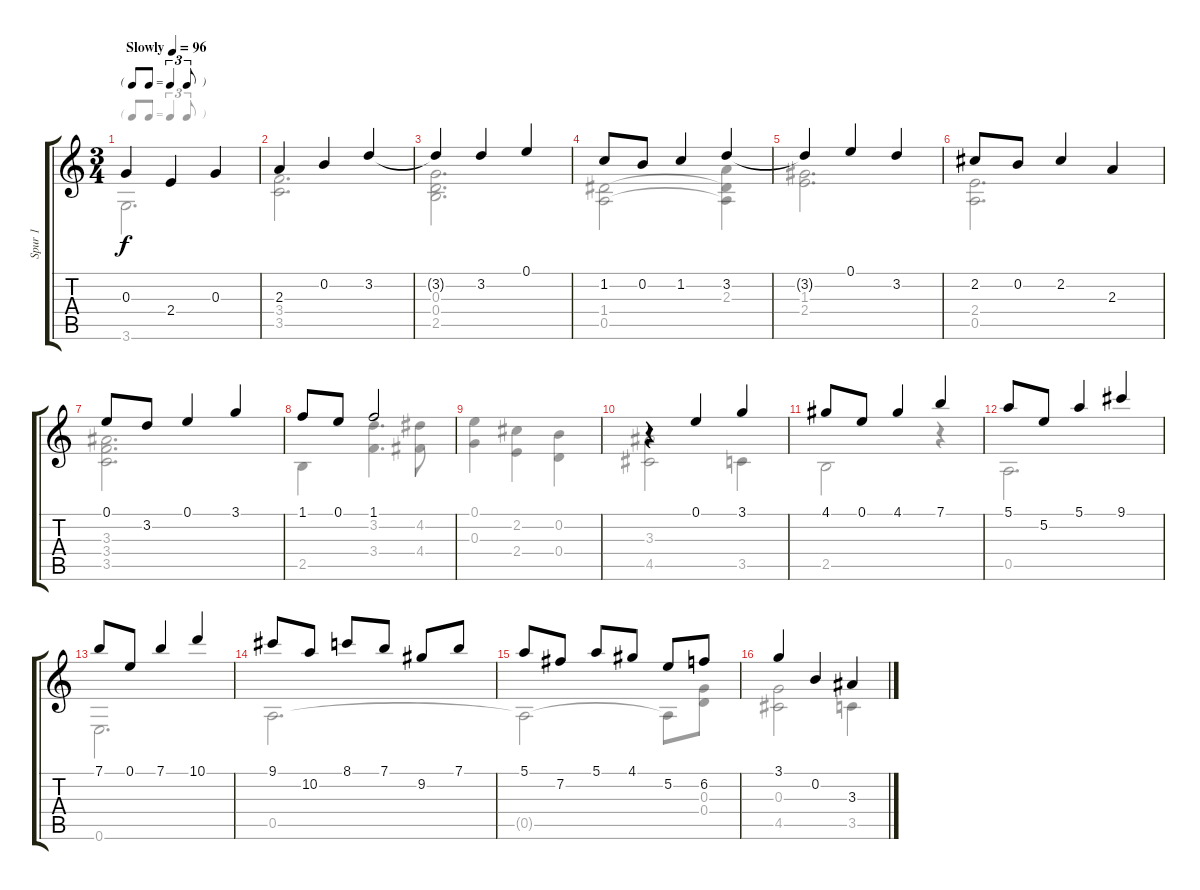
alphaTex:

\track ("Spur 1" "Spur 1") {instrument acousticguitarnylon}
\staff {score tabs}
\tuning (E4 B3 G3 D3 A2 E2) {hide}
\voice
\ts (3 4)
\tf triplet8th
\tempo (96 "Slowly")
\clef g2
\ks c
0.3.4{dy f instrument acousticguitarnylon} 2.4.4 0.3.4 |
2.3.4 0.2.4 3.2.4 |
3.2{t}.4 3.2.4 0.1.4 |
1.2.8 0.2.8 1.2.4 3.2.4 |
3.2{t}.4 0.1.4 3.2.4 |
2.2.8 0.2.8 2.2.4 2.3.4 |
0.1.8 3.2.8 0.1.4 3.1.4 |
1.1.8 0.1.8 1.1.2 |
|
r.4 0.1.4 3.1.4 |
4.1.8 0.1.8 4.1.4 7.1.4 |
5.1.8 5.2.8 5.1.4 9.1.4 |
7.1.8 0.1.8 7.1.4 10.1.4 |
9.1.8 10.2.8 8.1.8 7.1.8 9.2.8 7.1.8 |
5.1.8 7.2.8 5.1.8 4.1.8 5.2.8 6.2.8 |
3.1.4 0.2.4 3.3.4
\voice
\clef g2
\ottava regular
\simile none
\ks c
3.6.2{d dy f} |
(3.4 3.5).2{d} |
(0.3 0.4 2.5).2{d} |
(1.4 0.5).2 (2.3 1.4{t} 0.5{t}).4 |
(1.3 2.4).2{d} |
(2.4 0.5).2{d} |
(3.3 3.4 3.5).2{d} |
2.5.4 (3.2 3.4).4{d} (4.2 4.4).8 |
(0.1 0.3).4 (2.2 2.4).4 (0.2 0.4).4 |
(3.3 4.5).2 3.5.4 |
2.5.2 r.4 |
0.5.2{d} |
0.6.2{d} |
0.5.2{d} |
0.5{t}.2 0.5{t}.8 (0.3 0.4).8 |
(0.3 4.5).2 3.5.4
